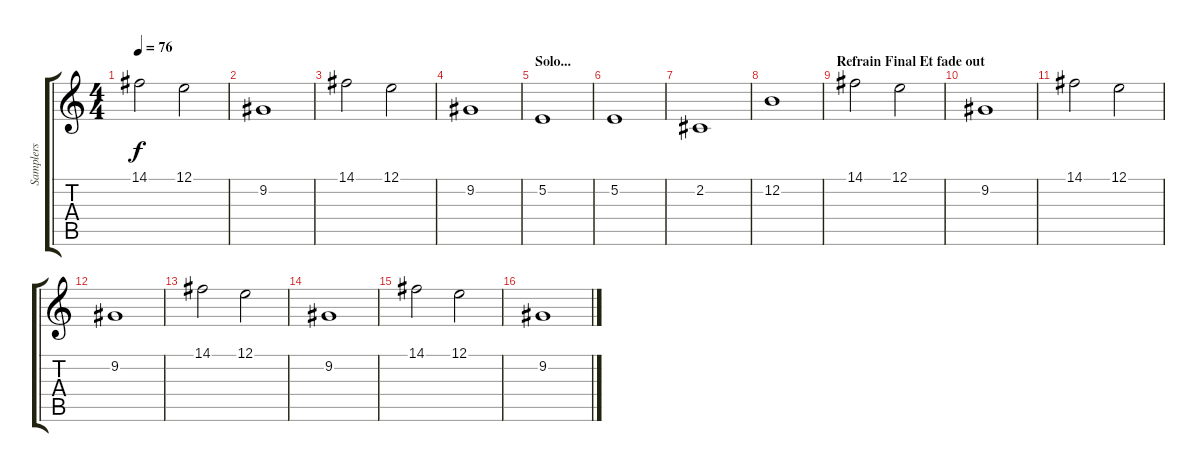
\track ("Samplers" "Samplers") {instrument stringensemble2}
\staff {score tabs}
\tuning (E4 B3 G3 D3 A2 E2) {hide}
\ts (4 4)
\tempo 76
\clef g2
\ks c
14.1.2{dy f} 12.1.2 |
9.2.1 |
14.1.2 12.1.2 |
9.2.1 |
\section ("" "Solo...")
5.2.1 |
5.2.1 |
2.2.1 |
12.2.1 |
\section ("" "Refrain Final Et fade out")
14.1.2 12.1.2 |
9.2.1 |
14.1.2 12.1.2 |
9.2.1 |
14.1.2 12.1.2 |
9.2.1 |
14.1.2 12.1.2 |
9.2.1
